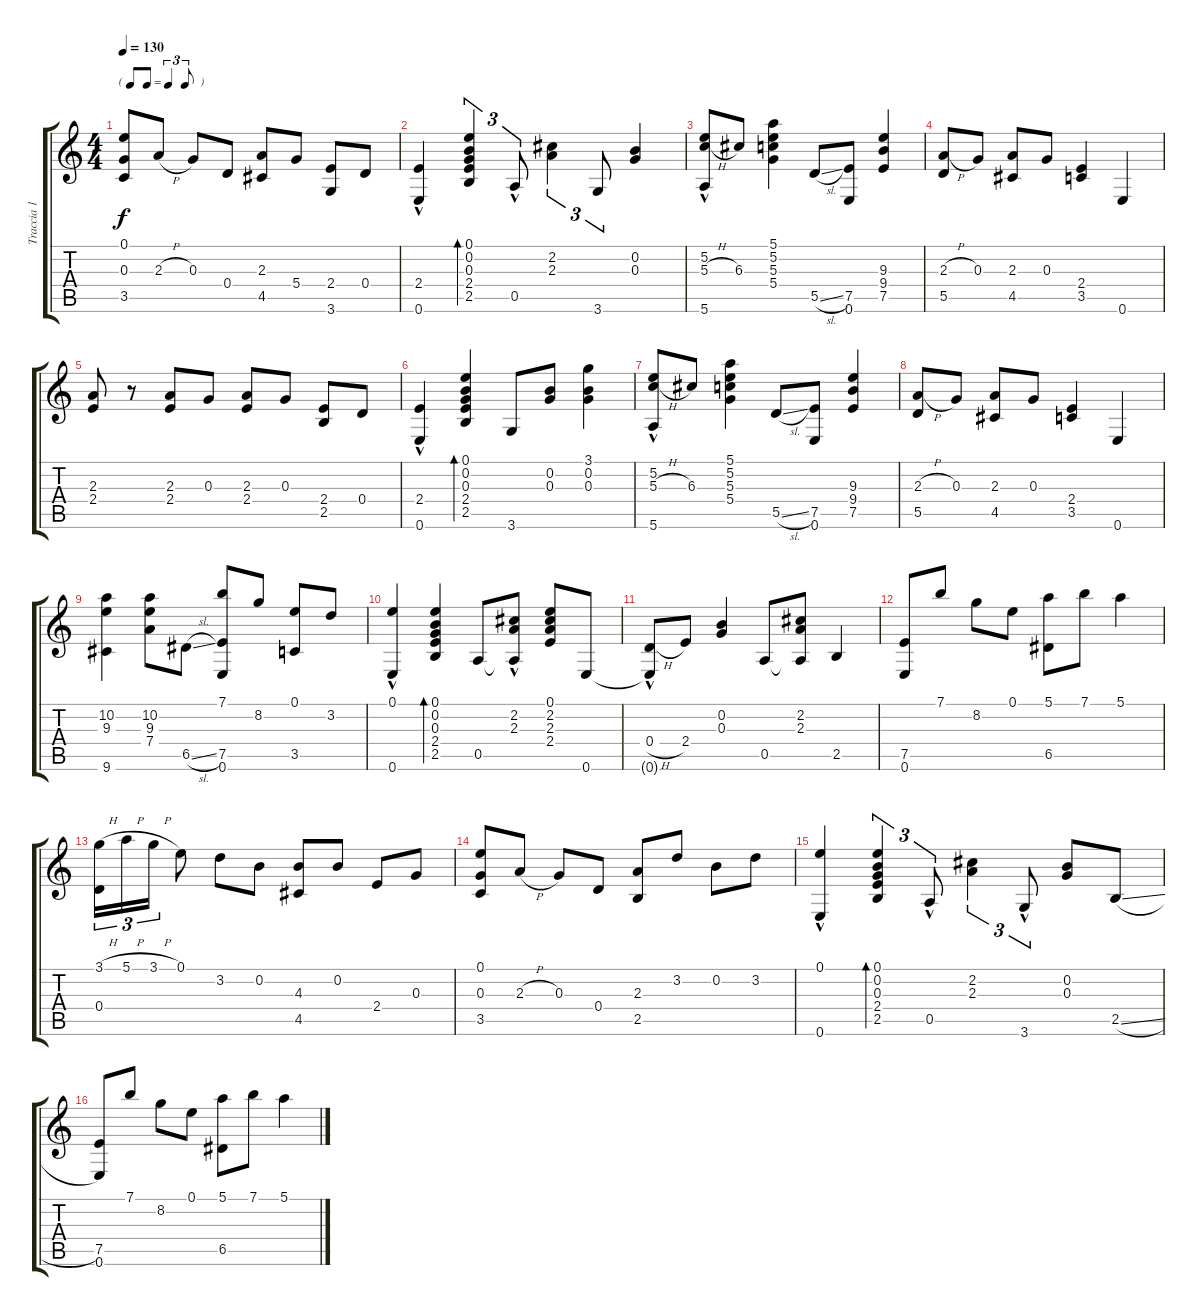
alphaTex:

\track ("Traccia 1" "Traccia 1") {instrument acousticguitarnylon}
\staff {score tabs}
\tuning (E4 B3 G3 D3 A2 E2) {hide}
\ts (4 4)
\tf triplet8th
\tempo 130
\clef g2
\ks c
(0.1 0.3 3.5).8{dy f} 2.3{h}.8 0.3.8 0.4.8 (2.3 4.5).8 5.4.8 (2.4 3.6).8 0.4.8 |
(2.4 0.6{hac}).4 (0.1 0.2 0.3 2.4 2.5).4{tu (3 2) bd 60} 0.5{hac}.8{tu (3 2)} (2.2 2.3).4{tu (3 2)} 3.6.8{tu (3 2)} (0.2 0.3).4 |
(5.2 5.3{h} 5.6{hac}).8 6.3.8 (5.1 5.2 5.3 5.4).4 5.5{sl}.8 (7.5 0.6).8 (9.3 9.4 7.5).4 |
(2.3{h} 5.5).8 0.3.8 (2.3 4.5).8 0.3.8 (2.4 3.5).4 0.6.4 |
(2.3 2.4).8 r.8 (2.3 2.4).8 0.3.8 (2.3 2.4).8 0.3.8 (2.4 2.5).8 0.4.8 |
(2.4 0.6{hac}).4 (0.1 0.2 0.3 2.4 2.5).4{bd 60} 3.6.8 (0.2 0.3).8 (3.1 0.2 0.3).4 |
(5.2 5.3{h} 5.6{hac}).8 6.3.8 (5.1 5.2 5.3 5.4).4 5.5{sl}.8 (7.5 0.6).8 (9.3 9.4 7.5).4 |
(2.3{h} 5.5).8 0.3.8 (2.3 4.5).8 0.3.8 (2.4 3.5).4 0.6.4 |
(10.2 9.3 9.6).4 (10.2 9.3 7.4).8 6.5{sl}.8 (7.1 7.5 0.6).8 8.2.8 (0.1 3.5).8 3.2.8 |
(0.1 0.6{hac}).4 (0.1 0.2 0.3 2.4 2.5).4{bd 60} 0.5.8 (2.2 2.3 0.5{hac t}).8 (0.1 2.2 2.3 2.4).8 0.6.8 |
(0.4{h} 0.6{hac t}).8 2.4.8 (0.2 0.3).4 0.5.8 (2.2 2.3 0.5{t}).8 2.5.4 |
(7.5 0.6).8 7.1.8 8.2.8 0.1.8 (5.1 6.5).8 7.1.8 5.1.4 |
(3.1{h} 0.4).16{tu (3 2)} 5.1{h}.16{tu (3 2)} 3.1{h}.16{tu (3 2)} 0.1.8 3.2.8 0.2.8 (4.3 4.5).8 0.2.8 2.4.8 0.3.8 |
(0.1 0.3 3.5).8 2.3{h}.8 0.3.8 0.4.8 (2.3 2.5).8 3.2.8 0.2.8 3.2.8 |
(0.1 0.6{hac}).4 (0.1 0.2 0.3 2.4 2.5).4{tu (3 2) bd 60} 0.5{hac}.8{tu (3 2)} (2.2 2.3).4{tu (3 2)} 3.6{hac}.8{tu (3 2)} (0.2 0.3).8 2.5{sl}.8 |
(7.5 0.6).8 7.1.8 8.2.8 0.1.8 (5.1 6.5).8 7.1.8 5.1.4
